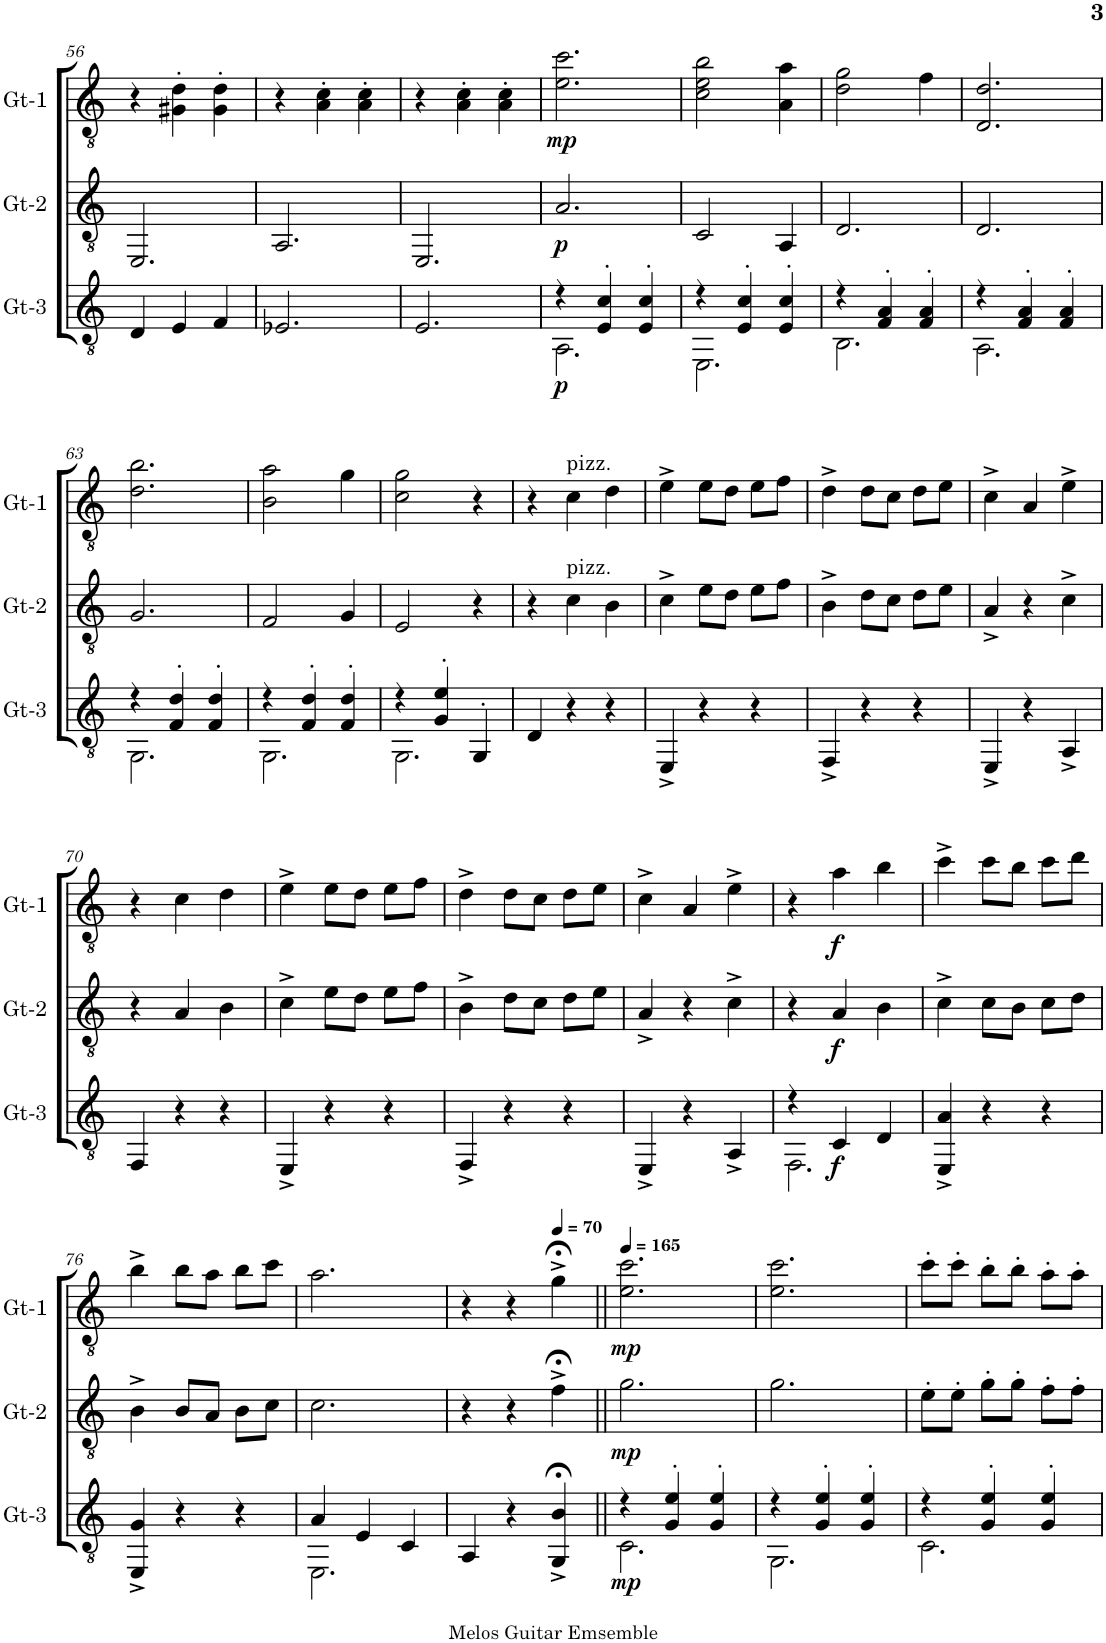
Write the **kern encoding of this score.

**kern	**dynam	**kern	**dynam	**kern	**dynam
*part3	*part3	*part2	*part2	*part1	*part1
*staff3	*staff3	*staff2	*staff2	*staff1	*staff1
*I"Gt-3	*	*I"Gt-2	*	*I"Gt-1	*
*I'Gt-3	*	*I'Gt-2	*	*I'Gt-1	*
!!LO:PB:g=z
*clefGv2	*	*clefGv2	*	*clefGv2	*
*k[]	*	*k[]	*	*k[]	*
*M3/4	*	*M3/4	*	*M3/4	*
=56	=56	=56	=56	=56	=56
4D/	.	2.EE/	.	4r	.
4E/	.	.	.	4G#X\' 4d\'	.
4F/	.	.	.	4G#\' 4d\'	.
=57	=57	=57	=57	=57	=57
2.E-X/	.	2.AA/	.	4r	.
.	.	.	.	4A\' 4c\'	.
.	.	.	.	4A\' 4c\'	.
=58	=58	=58	=58	=58	=58
2.E/	.	2.EE/	.	4r	.
.	.	.	.	4A\' 4c\'	.
.	.	.	.	4A\' 4c\'	.
=59	=59	=59	=59	=59	=59
*^	*	*	*	*	*
!	!	!LO:DY:b	!	!LO:DY:b	!	!LO:DY:b
4r	2.AA\	p	2.A/	p	2.e\ 2.cc\	mp
4E/' 4c/'	.	.	.	.	.	.
4E/' 4c/'	.	.	.	.	.	.
=60	=60	=60	=60	=60	=60	=60
4r	2.EE\	.	2C/	.	2c\ 2e\ 2b\	.
4E/' 4c/'	.	.	.	.	.	.
4E/' 4c/'	.	.	4AA/	.	4A\ 4a\	.
=61	=61	=61	=61	=61	=61	=61
4r	2.BB\	.	2.D/	.	2d\ 2g\	.
4F/' 4A/'	.	.	.	.	.	.
4F/' 4A/'	.	.	.	.	4f\	.
=62	=62	=62	=62	=62	=62	=62
4r	2.AA\	.	2.D/	.	2.D/ 2.d/	.
4F/' 4A/'	.	.	.	.	.	.
4F/' 4A/'	.	.	.	.	.	.
!!LO:LB:g=z
=63	=63	=63	=63	=63	=63	=63
4r	2.GG\	.	2.G/	.	2.d\ 2.b\	.
4F/' 4d/'	.	.	.	.	.	.
4F/' 4d/'	.	.	.	.	.	.
=64	=64	=64	=64	=64	=64	=64
4r	2.GG\	.	2F/	.	2B\ 2a\	.
4F/' 4d/'	.	.	.	.	.	.
4F/' 4d/'	.	.	4G/	.	4g\	.
=65	=65	=65	=65	=65	=65	=65
4r	2.GG\	.	2E/	.	2c\ 2g\	.
4G/' 4e/'	.	.	.	.	.	.
4GG'/	.	.	4r	.	4r	.
*v	*v	*	*	*	*	*
=66	=66	=66	=66	=66	=66
4D/	.	4r	.	4r	.
!	!	!	!	!LO:TX:a:t=pizz.	!
!	!	!LO:TX:a:t=pizz.	!	!	!
4r	.	4c\	.	4c\	.
4r	.	4B\	.	4d\	.
=67	=67	=67	=67	=67	=67
4EE^/	.	4c^\	.	4e^\	.
4r	.	8e\L	.	8e\L	.
.	.	8d\J	.	8d\J	.
4r	.	8e\L	.	8e\L	.
.	.	8f\J	.	8f\J	.
=68	=68	=68	=68	=68	=68
4FF^/	.	4B^\	.	4d^\	.
4r	.	8d\L	.	8d\L	.
.	.	8c\J	.	8c\J	.
4r	.	8d\L	.	8d\L	.
.	.	8e\J	.	8e\J	.
=69	=69	=69	=69	=69	=69
4EE^/	.	4A^/	.	4c^\	.
4r	.	4r	.	4A/	.
4AA^/	.	4c^\	.	4e^\	.
!!LO:LB:g=z
=70	=70	=70	=70	=70	=70
4FF/	.	4r	.	4r	.
4r	.	4A/	.	4c\	.
4r	.	4B\	.	4d\	.
=71	=71	=71	=71	=71	=71
4EE^/	.	4c^\	.	4e^\	.
4r	.	8e\L	.	8e\L	.
.	.	8d\J	.	8d\J	.
4r	.	8e\L	.	8e\L	.
.	.	8f\J	.	8f\J	.
=72	=72	=72	=72	=72	=72
4FF^/	.	4B^\	.	4d^\	.
4r	.	8d\L	.	8d\L	.
.	.	8c\J	.	8c\J	.
4r	.	8d\L	.	8d\L	.
.	.	8e\J	.	8e\J	.
=73	=73	=73	=73	=73	=73
4EE^/	.	4A^/	.	4c^\	.
4r	.	4r	.	4A/	.
4AA^/	.	4c^\	.	4e^\	.
=74	=74	=74	=74	=74	=74
*^	*	*	*	*	*
4r	2.FF\	.	4r	.	4r	.
!	!	!LO:DY:b	!	!LO:DY:b	!	!LO:DY:b
4C/	.	f	4A/	f	4a\	f
4D/	.	.	4B\	.	4b\	.
*v	*v	*	*	*	*	*
=75	=75	=75	=75	=75	=75
4EE/^ 4A/^	.	4c^\	.	4cc^\	.
4r	.	8c\L	.	8cc\L	.
.	.	8B\J	.	8b\J	.
4r	.	8c\L	.	8cc\L	.
.	.	8d\J	.	8dd\J	.
!!LO:LB:g=z
=76	=76	=76	=76	=76	=76
4EE/^ 4G/^	.	4B^\	.	4b^\	.
4r	.	8B/L	.	8b\L	.
.	.	8A/J	.	8a\J	.
4r	.	8B\L	.	8b\L	.
.	.	8c\J	.	8cc\J	.
=77	=77	=77	=77	=77	=77
*^	*	*	*	*	*
4A/	2.EE\	.	2.c\	.	2.a\	.
4E/	.	.	.	.	.	.
4C/	.	.	.	.	.	.
*v	*v	*	*	*	*	*
=78	=78	=78	=78	=78	=78
4AA/	.	4r	.	4r	.
4r	.	4r	.	4r	.
*	*	*	*	*MM70	*
4GG/;<^ 4B/;<^	.	4f;<^\	.	4g;<^\	.
=79||	=79||	=79||	=79||	=79||	=79||
*	*	*	*	*MM165	*
*^	*	*	*	*	*
!	!	!LO:DY:b	!	!LO:DY:b	!	!LO:DY:b
4r	2.C\	mp	2.g\	mp	2.e\ 2.cc\	mp
4G/' 4e/'	.	.	.	.	.	.
4G/' 4e/'	.	.	.	.	.	.
=80	=80	=80	=80	=80	=80	=80
4r	2.GG\	.	2.g\	.	2.e\ 2.cc\	.
4G/' 4e/'	.	.	.	.	.	.
4G/' 4e/'	.	.	.	.	.	.
=81	=81	=81	=81	=81	=81	=81
4r	2.C\	.	8e'\L	.	8cc'\L	.
.	.	.	8e'\J	.	8cc'\J	.
4G/' 4e/'	.	.	8g'\L	.	8b'\L	.
.	.	.	8g'\J	.	8b'\J	.
4G/' 4e/'	.	.	8f'\L	.	8a'\L	.
.	.	.	8f'\J	.	8a'\J	.
*v	*v	*	*	*	*	*
=	=	=	=	=	=
*-	*-	*-	*-	*-	*-
